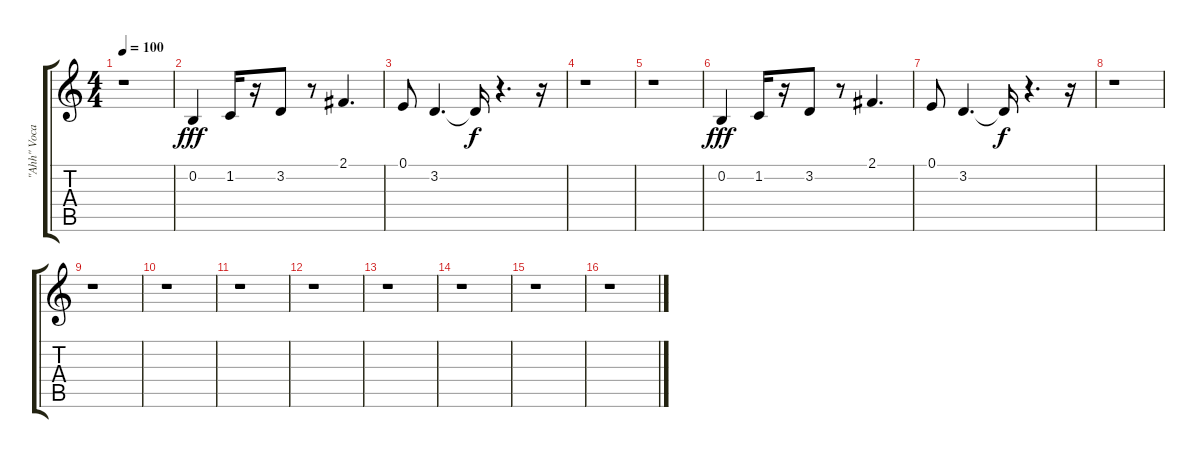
\track ("\"Ahh\" Vocal " "\"Ahh\" Voca") {instrument synthvoice}
\staff {score tabs}
\tuning (E4 B3 G3 D3 A2 E2) {hide}
\ts (4 4)
\tempo 100
\clef g2
\ks c
r.1{dy f} |
0.2.4{dy fff} 1.2.16 r.16 3.2.8 r.8 2.1.4{d} |
0.1.8 3.2.4{d} 3.2{t}.16{dy f} r.4{d} r.16 |
r.1 |
r.1 |
0.2.4{dy fff} 1.2.16 r.16 3.2.8 r.8 2.1.4{d} |
0.1.8 3.2.4{d} 3.2{t}.16{dy f} r.4{d} r.16 |
r.1 |
r.1 |
r.1 |
r.1 |
r.1 |
r.1 |
r.1 |
r.1 |
r.1
